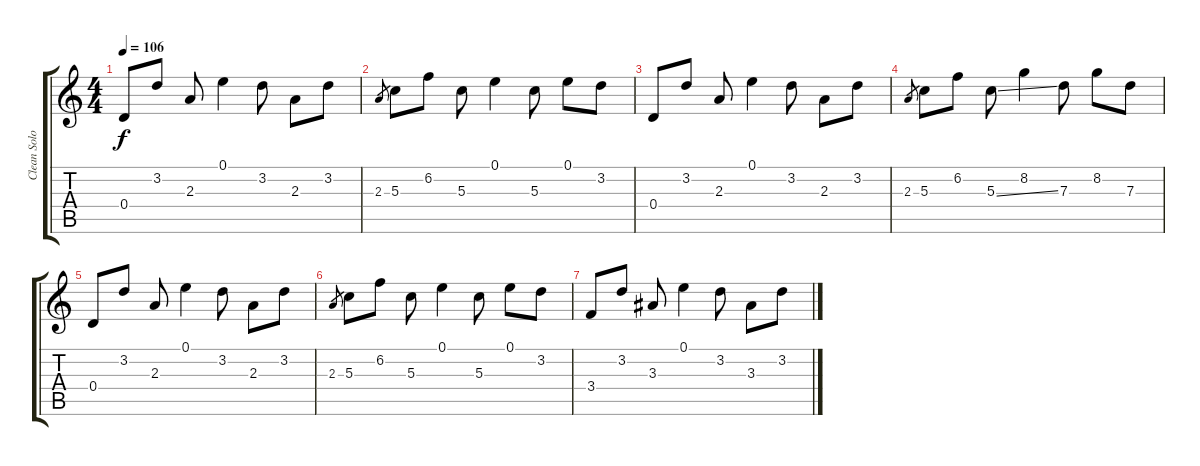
\track ("Clean Solo" "Clean Solo") {instrument electricguitarclean}
\staff {score tabs}
\tuning (E4 B3 G3 D3 A2 E2) {hide}
\ts (4 4)
\tempo 106
\clef g2
\ks c
0.4.8{dy f} 3.2.8 2.3.8 0.1.4 3.2.8 2.3.8 3.2.8 |
2.3.8{gr} 5.3.8 6.2.8 5.3.8 0.1.4 5.3.8 0.1.8 3.2.8 |
0.4.8 3.2.8 2.3.8 0.1.4 3.2.8 2.3.8 3.2.8 |
2.3.8{gr} 5.3.8 6.2.8 5.3{ss}.8 8.2.4 7.3.8 8.2.8 7.3.8 |
0.4.8 3.2.8 2.3.8 0.1.4 3.2.8 2.3.8 3.2.8 |
2.3.8{gr} 5.3.8 6.2.8 5.3.8 0.1.4 5.3.8 0.1.8 3.2.8 |
3.4.8 3.2.8 3.3.8 0.1.4 3.2.8 3.3.8 3.2.8
